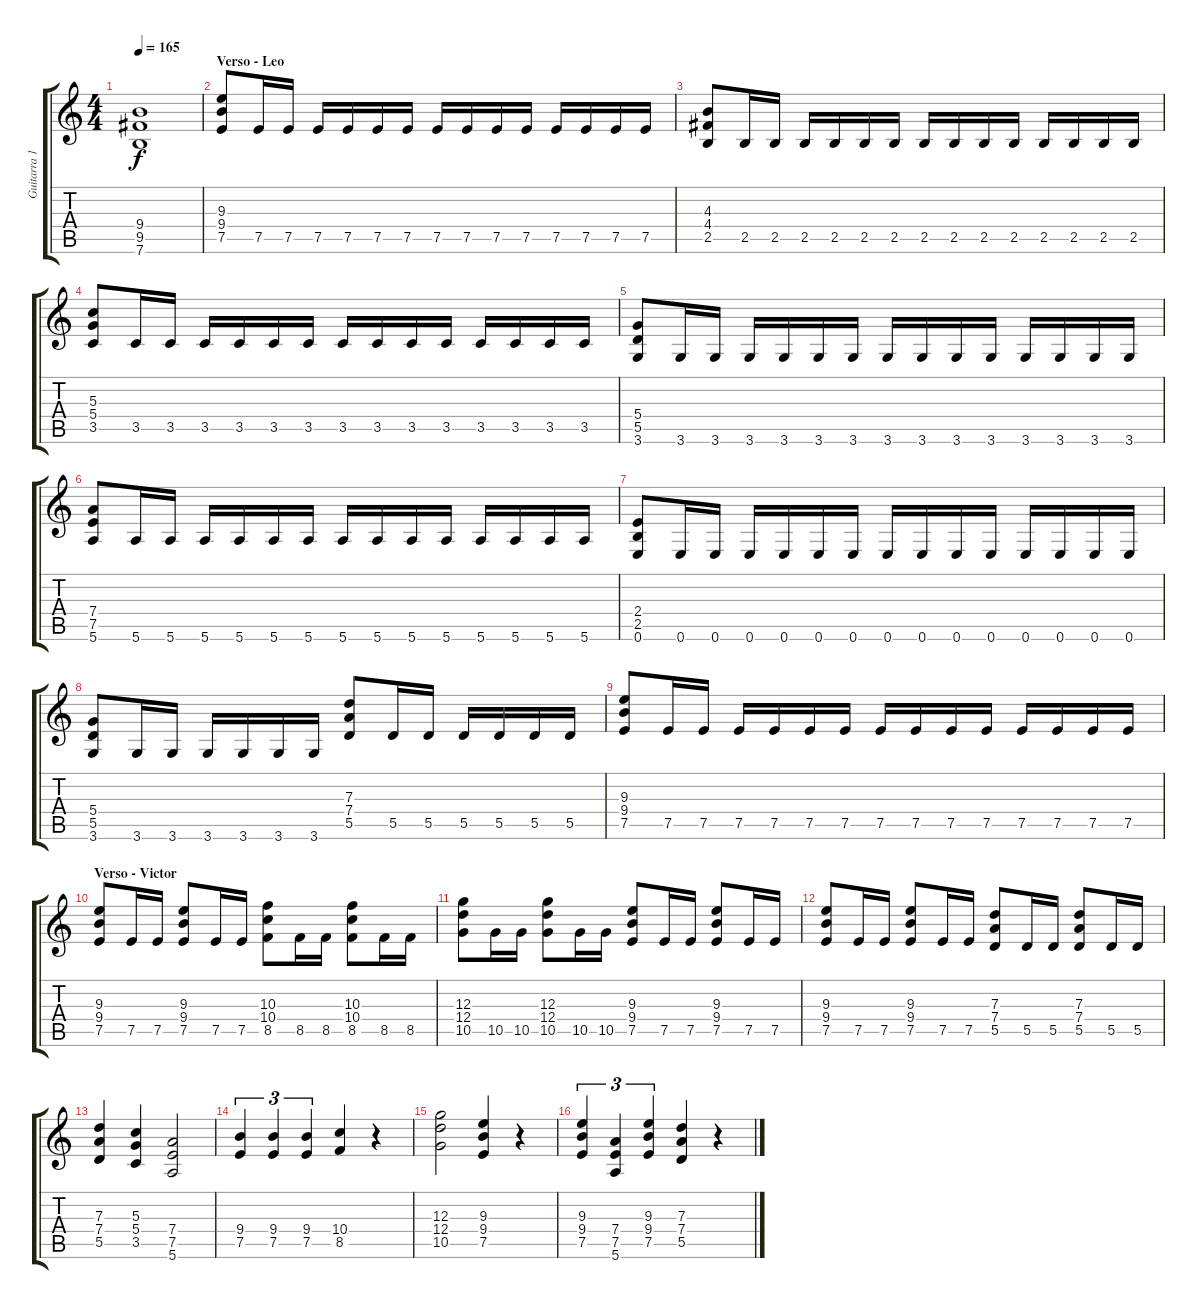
\track ("Guitarra 1" "Guitarra 1") {instrument acousticguitarsteel}
\staff {score tabs}
\tuning (E4 B3 G3 D3 A2 E2) {hide}
\ts (4 4)
\tempo 165
\clef g2
\ks c
(9.4 9.5 7.6).1{dy f} |
\section ("" "Verso - Leo")
(9.3 9.4 7.5).8 7.5.16 7.5.16 7.5.16 7.5.16 7.5.16 7.5.16 7.5.16 7.5.16 7.5.16 7.5.16 7.5.16 7.5.16 7.5.16 7.5.16 |
(4.3 4.4 2.5).8 2.5.16 2.5.16 2.5.16 2.5.16 2.5.16 2.5.16 2.5.16 2.5.16 2.5.16 2.5.16 2.5.16 2.5.16 2.5.16 2.5.16 |
(5.3 5.4 3.5).8 3.5.16 3.5.16 3.5.16 3.5.16 3.5.16 3.5.16 3.5.16 3.5.16 3.5.16 3.5.16 3.5.16 3.5.16 3.5.16 3.5.16 |
(5.4 5.5 3.6).8 3.6.16 3.6.16 3.6.16 3.6.16 3.6.16 3.6.16 3.6.16 3.6.16 3.6.16 3.6.16 3.6.16 3.6.16 3.6.16 3.6.16 |
(7.4 7.5 5.6).8 5.6.16 5.6.16 5.6.16 5.6.16 5.6.16 5.6.16 5.6.16 5.6.16 5.6.16 5.6.16 5.6.16 5.6.16 5.6.16 5.6.16 |
(2.4 2.5 0.6).8 0.6.16 0.6.16 0.6.16 0.6.16 0.6.16 0.6.16 0.6.16 0.6.16 0.6.16 0.6.16 0.6.16 0.6.16 0.6.16 0.6.16 |
(5.4 5.5 3.6).8 3.6.16 3.6.16 3.6.16 3.6.16 3.6.16 3.6.16 (7.3 7.4 5.5).8 5.5.16 5.5.16 5.5.16 5.5.16 5.5.16 5.5.16 |
(9.3 9.4 7.5).8 7.5.16 7.5.16 7.5.16 7.5.16 7.5.16 7.5.16 7.5.16 7.5.16 7.5.16 7.5.16 7.5.16 7.5.16 7.5.16 7.5.16 |
\section ("" "Verso - Victor")
(9.3 9.4 7.5).8 7.5.16 7.5.16 (9.3 9.4 7.5).8 7.5.16 7.5.16 (10.3 10.4 8.5).8 8.5.16 8.5.16 (10.3 10.4 8.5).8 8.5.16 8.5.16 |
(12.3 12.4 10.5).8 10.5.16 10.5.16 (12.3 12.4 10.5).8 10.5.16 10.5.16 (9.3 9.4 7.5).8 7.5.16 7.5.16 (9.3 9.4 7.5).8 7.5.16 7.5.16 |
(9.3 9.4 7.5).8 7.5.16 7.5.16 (9.3 9.4 7.5).8 7.5.16 7.5.16 (7.3 7.4 5.5).8 5.5.16 5.5.16 (7.3 7.4 5.5).8 5.5.16 5.5.16 |
(7.3 7.4 5.5).4 (5.3 5.4 3.5).4 (7.4 7.5 5.6).2 |
(9.4 7.5).4{tu (3 2)} (9.4 7.5).4{tu (3 2)} (9.4 7.5).4{tu (3 2)} (10.4 8.5).4 r.4 |
(12.3 12.4 10.5).2 (9.3 9.4 7.5).4 r.4 |
(9.3 9.4 7.5).4{tu (3 2)} (7.4 7.5 5.6).4{tu (3 2)} (9.3 9.4 7.5).4{tu (3 2)} (7.3 7.4 5.5).4 r.4
